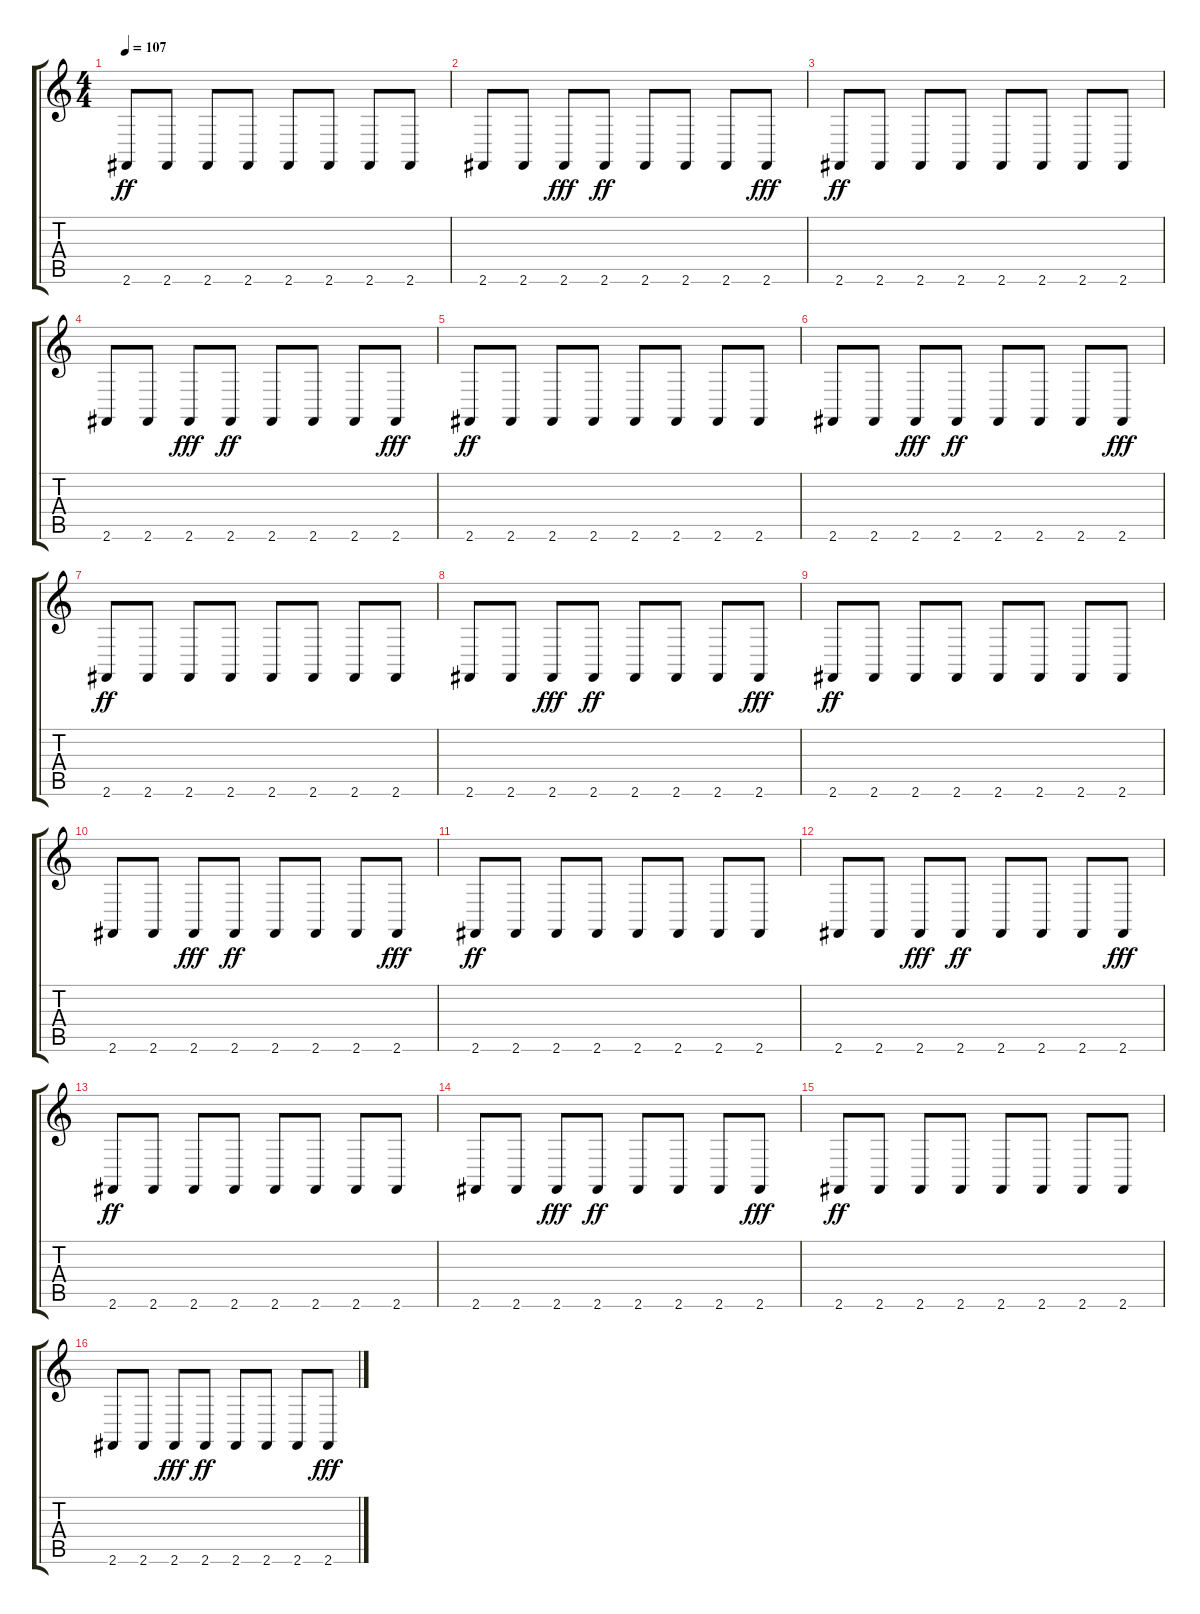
\track "" {instrument acousticgrandpiano}
\staff {score tabs}
\tuning (E4 B3 G3 D3 A2 E2) {hide}
\ts (4 4)
\tempo 107
\clef g2
\ks c
2.6.8{dy ff} 2.6.8 2.6.8 2.6.8 2.6.8 2.6.8 2.6.8 2.6.8 |
2.6.8 2.6.8 2.6.8{dy fff} 2.6.8{dy ff} 2.6.8 2.6.8 2.6.8 2.6.8{dy fff} |
2.6.8{dy ff} 2.6.8 2.6.8 2.6.8 2.6.8 2.6.8 2.6.8 2.6.8 |
2.6.8 2.6.8 2.6.8{dy fff} 2.6.8{dy ff} 2.6.8 2.6.8 2.6.8 2.6.8{dy fff} |
2.6.8{dy ff} 2.6.8 2.6.8 2.6.8 2.6.8 2.6.8 2.6.8 2.6.8 |
2.6.8 2.6.8 2.6.8{dy fff} 2.6.8{dy ff} 2.6.8 2.6.8 2.6.8 2.6.8{dy fff} |
2.6.8{dy ff} 2.6.8 2.6.8 2.6.8 2.6.8 2.6.8 2.6.8 2.6.8 |
2.6.8 2.6.8 2.6.8{dy fff} 2.6.8{dy ff} 2.6.8 2.6.8 2.6.8 2.6.8{dy fff} |
2.6.8{dy ff} 2.6.8 2.6.8 2.6.8 2.6.8 2.6.8 2.6.8 2.6.8 |
2.6.8 2.6.8 2.6.8{dy fff} 2.6.8{dy ff} 2.6.8 2.6.8 2.6.8 2.6.8{dy fff} |
2.6.8{dy ff} 2.6.8 2.6.8 2.6.8 2.6.8 2.6.8 2.6.8 2.6.8 |
2.6.8 2.6.8 2.6.8{dy fff} 2.6.8{dy ff} 2.6.8 2.6.8 2.6.8 2.6.8{dy fff} |
2.6.8{dy ff} 2.6.8 2.6.8 2.6.8 2.6.8 2.6.8 2.6.8 2.6.8 |
2.6.8 2.6.8 2.6.8{dy fff} 2.6.8{dy ff} 2.6.8 2.6.8 2.6.8 2.6.8{dy fff} |
2.6.8{dy ff} 2.6.8 2.6.8 2.6.8 2.6.8 2.6.8 2.6.8 2.6.8 |
2.6.8 2.6.8 2.6.8{dy fff} 2.6.8{dy ff} 2.6.8 2.6.8 2.6.8 2.6.8{dy fff}
